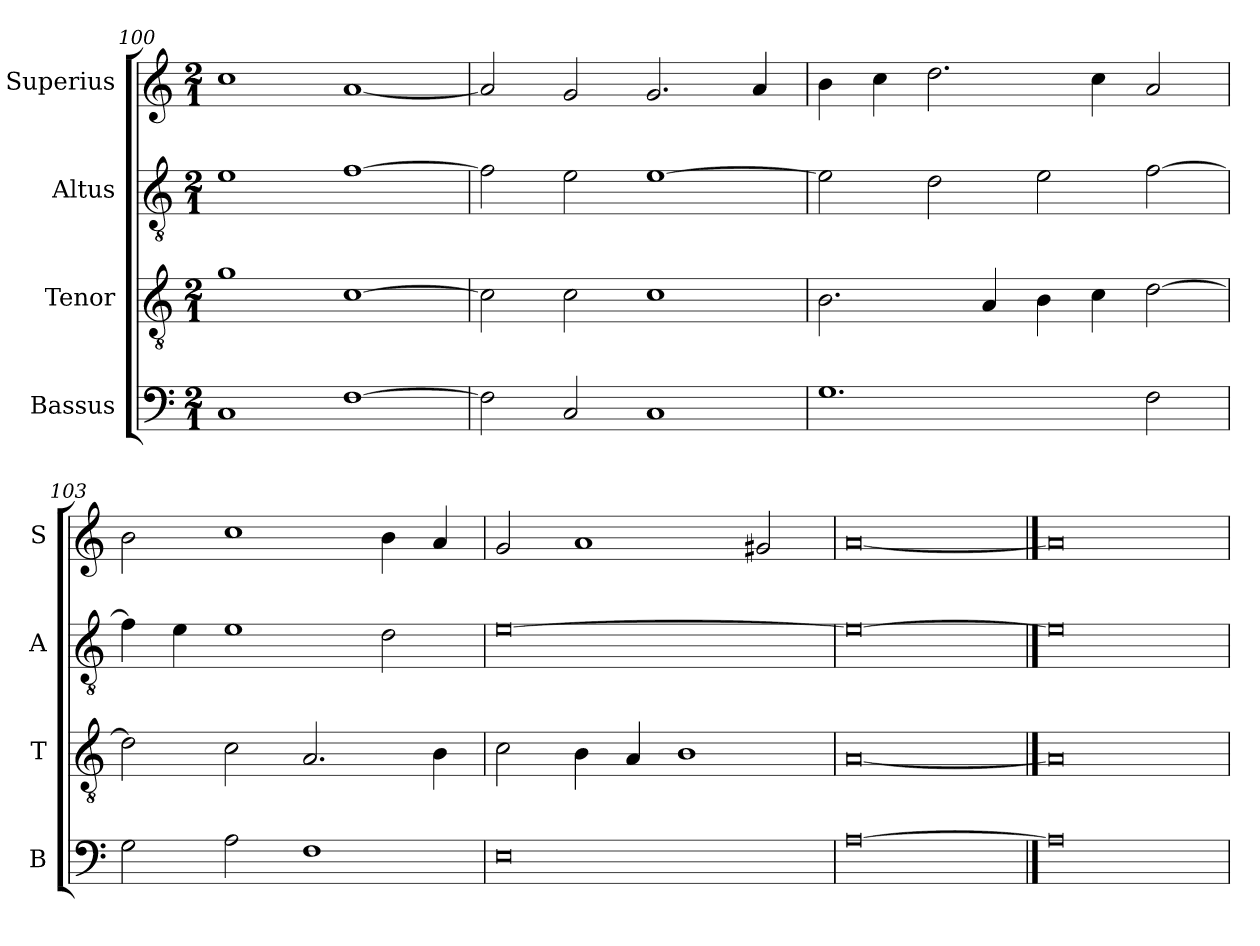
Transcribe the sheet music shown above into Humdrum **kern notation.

**kern	**kern	**kern	**kern
*part4	*part3	*part2	*part1
*staff4	*staff3	*staff2	*staff1
*I"Bassus	*I"Tenor	*I"Altus	*I"Superius
*I'B	*I'T	*I'A	*I'S
*clefF4	*clefGv2	*clefGv2	*clefG2
*k[]	*k[]	*k[]	*k[]
*C:	*C:	*C:	*C:
*M2/1	*M2/1	*M2/1	*M2/1
=100	=100	=100	=100
1C	1g	1e	1cc
[1F	[1c	[1f	[1a
=101	=101	=101	=101
2F]	2c]	2f]	2a]
2C	2c	2e	2g
1C	1c	[1e	2.g
.	.	.	4a
=102	=102	=102	=102
1.G	2.B	2e]	4b
.	.	.	4cc
.	.	2d	2.dd
.	4A	.	.
.	4B	2e	.
.	4c	.	4cc
2F	[2d	[2f	2a
=103	=103	=103	=103
2G	2d]	4f]	2b
.	.	4e	.
2A	2c	1e	1cc
1F	2.A	.	.
.	.	2d	4b
.	4B	.	4a
=104	=104	=104	=104
0E	2c	[0e	2g
.	4B	.	1a
.	4A	.	.
.	1B	.	.
.	.	.	2g#X
=105	=105	=105	=105
[0A	[0A	0e_	[0a
==106	==106	==106	==106
0A]	0A]	0e]	0a]
=	=	=	=
*-	*-	*-	*-
